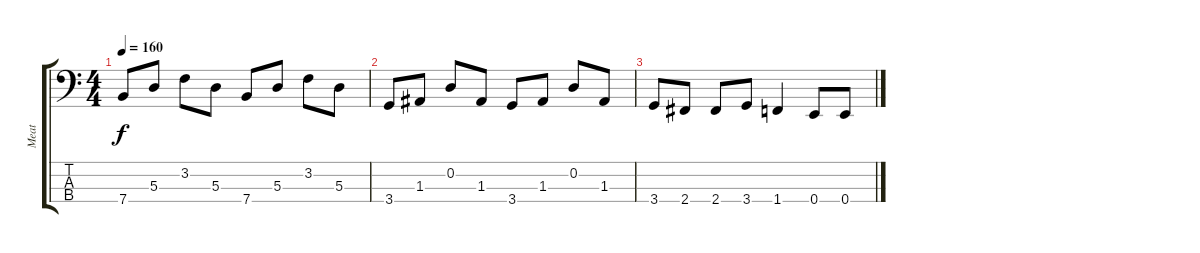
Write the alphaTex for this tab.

\track ("Meat" "Meat") {instrument electricbasspick}
\staff {score tabs}
\tuning (G2 D2 A1 E1) {hide}
\ts (4 4)
\tempo 160
\clef f4
\ks c
7.4.8{dy f} 5.3.8 3.2.8 5.3.8 7.4.8 5.3.8 3.2.8 5.3.8 |
3.4.8 1.3.8 0.2.8 1.3.8 3.4.8 1.3.8 0.2.8 1.3.8 |
3.4.8 2.4.8 2.4.8 3.4.8 1.4.4 0.4.8 0.4.8
